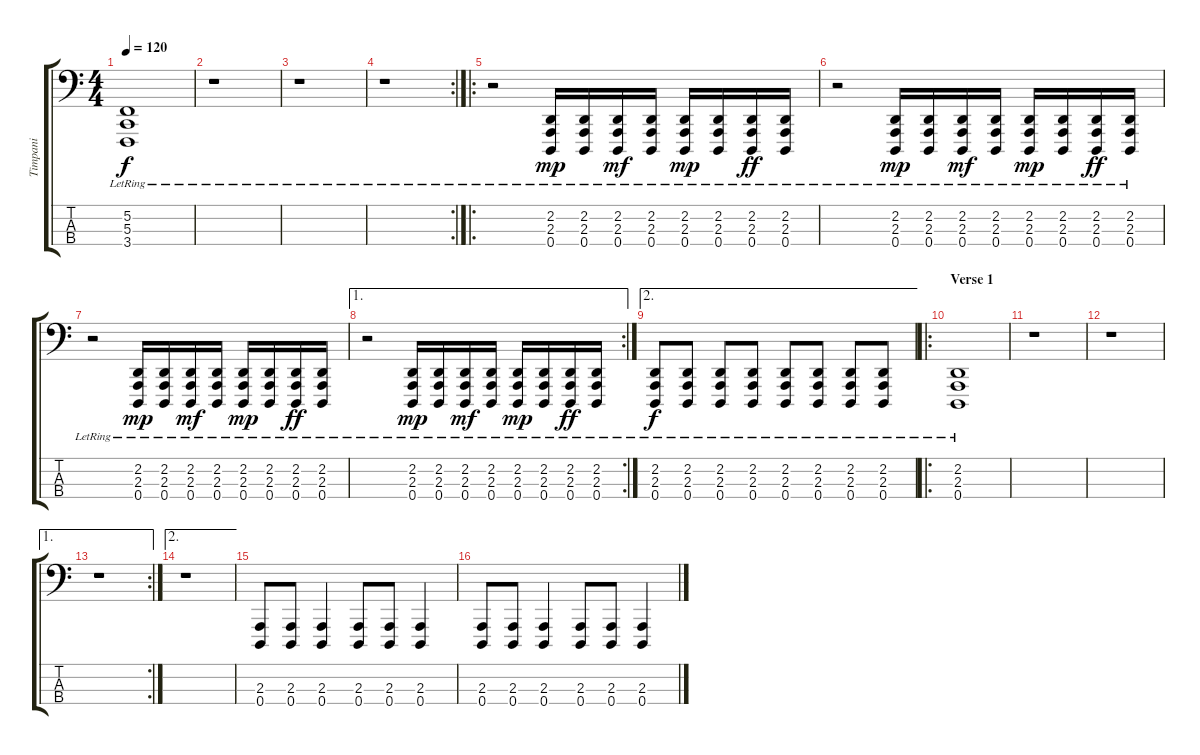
\track ("Timpani" "Timpani") {instrument timpani}
\staff {score tabs}
\tuning (F2 C2 G1 D1) {hide}
\ts (4 4)
\tempo 120
\clef f4
\ks c
(5.2{lr} 5.3 3.4).1{dy f} |
r.1 |
r.1 |
\rc 2
r.1 |
\ro
r.2 (2.2{lr} 2.3 0.4).16{dy mp} (2.2{lr} 2.3 0.4).16 (2.2{lr} 2.3 0.4).16{dy mf} (2.2{lr} 2.3 0.4).16 (2.2{lr} 2.3 0.4).16{dy mp} (2.2{lr} 2.3 0.4).16 (2.2{lr} 2.3 0.4).16{dy ff} (2.2{lr} 2.3 0.4).16 |
r.2 (2.2{lr} 2.3 0.4).16{dy mp} (2.2{lr} 2.3 0.4).16 (2.2{lr} 2.3 0.4).16{dy mf} (2.2{lr} 2.3 0.4).16 (2.2{lr} 2.3 0.4).16{dy mp} (2.2{lr} 2.3 0.4).16 (2.2{lr} 2.3 0.4).16{dy ff} (2.2{lr} 2.3 0.4).16 |
r.2 (2.2{lr} 2.3 0.4).16{dy mp} (2.2{lr} 2.3 0.4).16 (2.2{lr} 2.3 0.4).16{dy mf} (2.2{lr} 2.3 0.4).16 (2.2{lr} 2.3 0.4).16{dy mp} (2.2{lr} 2.3 0.4).16 (2.2{lr} 2.3 0.4).16{dy ff} (2.2{lr} 2.3 0.4).16 |
\ae 1
\rc 2
r.2 (2.2{lr} 2.3 0.4).16{dy mp} (2.2{lr} 2.3 0.4).16 (2.2{lr} 2.3 0.4).16{dy mf} (2.2{lr} 2.3 0.4).16 (2.2{lr} 2.3 0.4).16{dy mp} (2.2{lr} 2.3 0.4).16 (2.2{lr} 2.3 0.4).16{dy ff} (2.2{lr} 2.3 0.4).16 |
\ae 2
(2.2{lr} 2.3 0.4).8{dy f} (2.2{lr} 2.3 0.4).8 (2.2{lr} 2.3 0.4).8 (2.2{lr} 2.3 0.4).8 (2.2{lr} 2.3 0.4).8 (2.2{lr} 2.3 0.4).8 (2.2{lr} 2.3 0.4).8 (2.2{lr} 2.3 0.4).8 |
\ro
\section ("" "Verse 1")
(2.2{lr} 2.3 0.4).1 |
r.1 |
r.1 |
\ae 1
\rc 2
r.1 |
\ae 2
r.1 |
(2.3 0.4).8 (2.3 0.4).8 (2.3 0.4).4 (2.3 0.4).8 (2.3 0.4).8 (2.3 0.4).4 |
(2.3 0.4).8 (2.3 0.4).8 (2.3 0.4).4 (2.3 0.4).8 (2.3 0.4).8 (2.3 0.4).4
